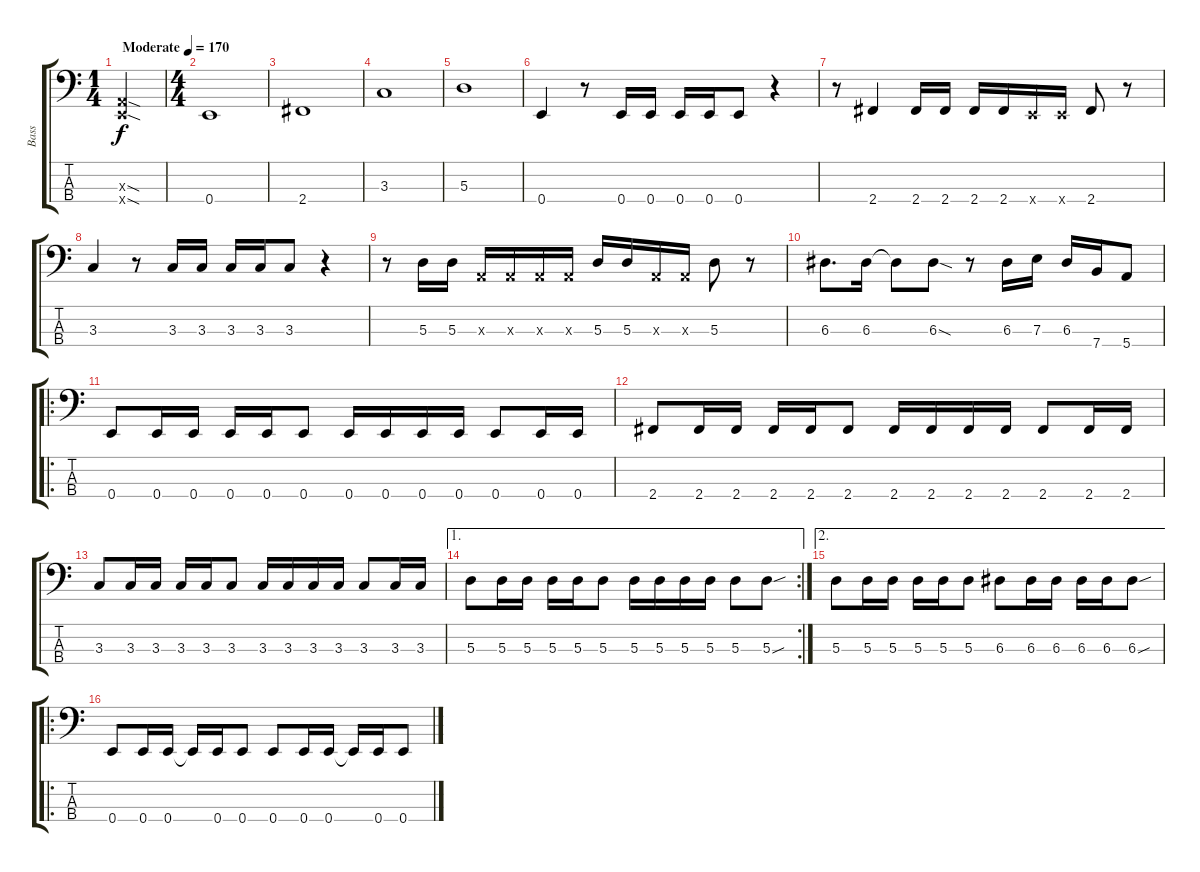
\track ("Bass" "Bass") {instrument electricbasspick}
\staff {score tabs}
\tuning (G2 D2 A1 E1) {hide}
\ts (1 4)
\tempo (170 "Moderate")
\clef f4
\ks c
(0.3{sod x} 0.4{sod x}).4{dy f instrument electricbasspick} |
\ts (4 4)
0.4.1 |
2.4.1 |
3.3.1 |
5.3.1 |
0.4.4 r.8 0.4.16 0.4.16 0.4.16 0.4.16 0.4.8 r.4 |
r.8 2.4.4 2.4.16 2.4.16 2.4.16 2.4.16 0.4{x}.16 0.4{x}.16 2.4.8 r.8 |
3.3.4 r.8 3.3.16 3.3.16 3.3.16 3.3.16 3.3.8 r.4 |
r.8 5.3.16 5.3.16 0.3{x}.16 0.3{x}.16 0.3{x}.16 0.3{x}.16 5.3.16 5.3.16 0.3{x}.16 0.3{x}.16 5.3.8 r.8 |
6.3.8{d} 6.3.16 6.3{t}.8 6.3{sod}.8 r.8 6.3.16 7.3.16 6.3.16 7.4.16 5.4.8 |
\ro
0.4.8 0.4.16 0.4.16 0.4.16 0.4.16 0.4.8 0.4.16 0.4.16 0.4.16 0.4.16 0.4.8 0.4.16 0.4.16 |
2.4.8 2.4.16 2.4.16 2.4.16 2.4.16 2.4.8 2.4.16 2.4.16 2.4.16 2.4.16 2.4.8 2.4.16 2.4.16 |
3.3.8 3.3.16 3.3.16 3.3.16 3.3.16 3.3.8 3.3.16 3.3.16 3.3.16 3.3.16 3.3.8 3.3.16 3.3.16 |
\ae 1
\rc 2
5.3.8 5.3.16 5.3.16 5.3.16 5.3.16 5.3.8 5.3.16 5.3.16 5.3.16 5.3.16 5.3.8 5.3{sou}.8 |
\ae 2
5.3.8 5.3.16 5.3.16 5.3.16 5.3.16 5.3.8 6.3.8 6.3.16 6.3.16 6.3.16 6.3.16 6.3{sou}.8 |
\ro
0.4.8 0.4.16 0.4.16 0.4{t}.16 0.4.16 0.4.8 0.4.8 0.4.16 0.4.16 0.4{t}.16 0.4.16 0.4.8
